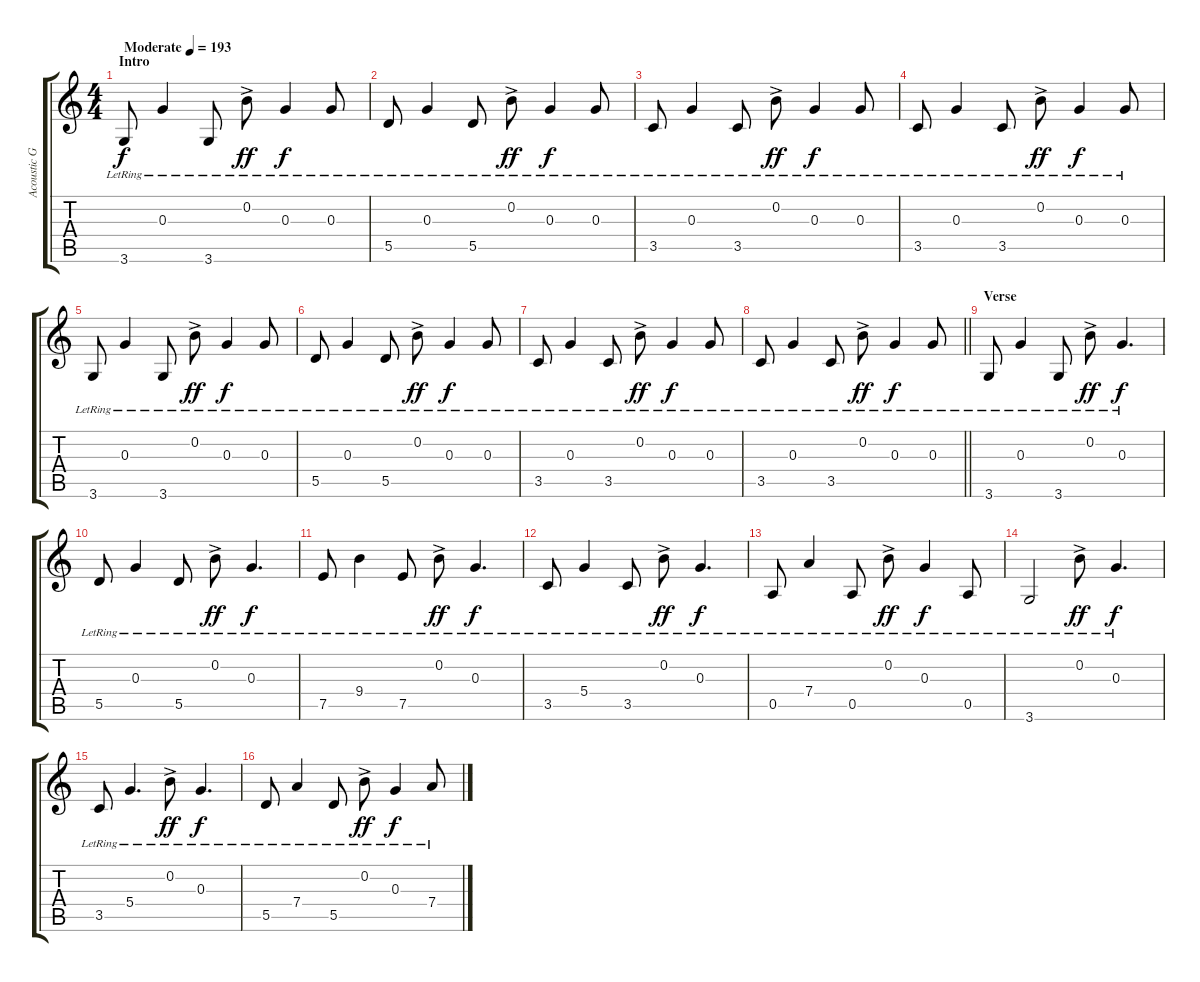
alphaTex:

\track ("Acoustic Guitar" "Acoustic G") {instrument acousticguitarsteel}
\staff {score tabs}
\tuning (E4 B3 G3 D3 A2 E2) {hide}
\ts (4 4)
\section ("" "Intro")
\tempo (193 "Moderate")
\clef g2
\ks c
3.6{lr}.8{dy f instrument acousticguitarsteel} 0.3{lr}.4 3.6{lr}.8 0.2{ac lr}.8{dy ff} 0.3{lr}.4{dy f} 0.3{lr}.8 |
5.5{lr}.8 0.3{lr}.4 5.5{lr}.8 0.2{ac lr}.8{dy ff} 0.3{lr}.4{dy f} 0.3{lr}.8 |
3.5{lr}.8 0.3{lr}.4 3.5{lr}.8 0.2{ac lr}.8{dy ff} 0.3{lr}.4{dy f} 0.3{lr}.8 |
3.5{lr}.8 0.3{lr}.4 3.5{lr}.8 0.2{ac lr}.8{dy ff} 0.3{lr}.4{dy f} 0.3{lr}.8 |
3.6{lr}.8 0.3{lr}.4 3.6{lr}.8 0.2{ac lr}.8{dy ff} 0.3{lr}.4{dy f} 0.3{lr}.8 |
5.5{lr}.8 0.3{lr}.4 5.5{lr}.8 0.2{ac lr}.8{dy ff} 0.3{lr}.4{dy f} 0.3{lr}.8 |
3.5{lr}.8 0.3{lr}.4 3.5{lr}.8 0.2{ac lr}.8{dy ff} 0.3{lr}.4{dy f} 0.3{lr}.8 |
\barLineRight lightlight
3.5{lr}.8 0.3{lr}.4 3.5{lr}.8 0.2{ac lr}.8{dy ff} 0.3{lr}.4{dy f} 0.3{lr}.8 |
\section ("" "Verse")
3.6{lr}.8 0.3{lr}.4 3.6{lr}.8 0.2{ac lr}.8{dy ff} 0.3{lr}.4{d dy f} |
5.5{lr}.8 0.3{lr}.4 5.5{lr}.8 0.2{ac lr}.8{dy ff} 0.3{lr}.4{d dy f} |
7.5{lr}.8 9.4{lr}.4 7.5{lr}.8 0.2{ac lr}.8{dy ff} 0.3{lr}.4{d dy f} |
3.5{lr}.8 5.4{lr}.4 3.5{lr}.8 0.2{ac lr}.8{dy ff} 0.3{lr}.4{d dy f} |
0.5{lr}.8 7.4{lr}.4 0.5{lr}.8 0.2{ac lr}.8{dy ff} 0.3{lr}.4{dy f} 0.5{lr}.8 |
3.6{lr}.2 0.2{ac lr}.8{dy ff} 0.3{lr}.4{d dy f} |
3.5{lr}.8 5.4{lr}.4{d} 0.2{ac lr}.8{dy ff} 0.3{lr}.4{d dy f} |
5.5{lr}.8 7.4{lr}.4 5.5{lr}.8 0.2{ac lr}.8{dy ff} 0.3{lr}.4{dy f} 7.4{lr}.8
